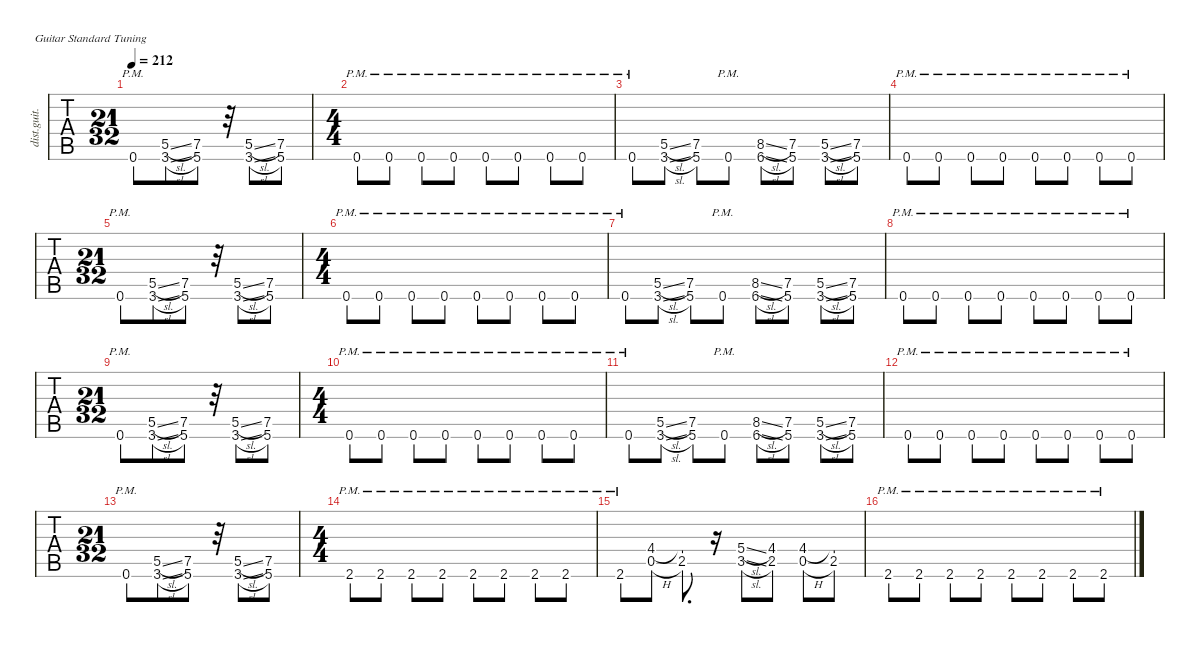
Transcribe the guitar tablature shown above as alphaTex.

\defaultSystemsLayout 4
\hideDynamics
\bracketExtendMode nobrackets
\track ("Rhythm Guitar (Kirk)" "dist.guit.") {defaultSystemsLayout 4 multiBarRest instrument distortionguitar}
\staff {tabs}
\tuning (E4 B3 G3 D3 A2 E2)
\ts (21 32)
\beaming (8 3 2)
\tempo 212
\clef g2
\scale
0.261077
\ks c
0.6{pm}.8{dy mf} (3.6{sl} 5.5{sl}).8 (7.5 5.6).8 r.32 (3.6{sl} 5.5{sl}).8 (7.5 5.6).8 |
\ts (4 4)
\beaming (8 2 2 2 2)
\scale
0.25071 0.6{pm}.8 0.6{pm}.8 0.6{pm}.8 0.6{pm}.8 0.6{pm}.8 0.6{pm}.8 0.6{pm}.8 0.6{pm}.8 |
\scale
0.231891 0.6{pm}.8 (3.6{sl} 5.5{sl}).8 (7.5 5.6).8 0.6{pm}.8 (6.6{sl acc #} 8.5{sl}).8 (7.5 5.6).8 (3.6{sl} 5.5{sl}).8 (7.5 5.6).8 |
\scale
0.255428 0.6{pm}.8 0.6{pm}.8 0.6{pm}.8 0.6{pm}.8 0.6{pm}.8 0.6{pm}.8 0.6{pm}.8 0.6{pm}.8 |
\ts (21 32)
\beaming (8 3 2)
\scale
0.26197 0.6{pm}.8 (3.6{sl} 5.5{sl}).8 (7.5 5.6).8 r.32 (3.6{sl} 5.5{sl}).8 (7.5 5.6).8 |
\ts (4 4)
\beaming (8 2 2 2 2)
\scale
0.25071 0.6{pm}.8 0.6{pm}.8 0.6{pm}.8 0.6{pm}.8 0.6{pm}.8 0.6{pm}.8 0.6{pm}.8 0.6{pm}.8 |
\scale
0.231891 0.6{pm}.8 (3.6{sl} 5.5{sl}).8 (7.5 5.6).8 0.6{pm}.8 (6.6{sl acc #} 8.5{sl}).8 (7.5 5.6).8 (3.6{sl} 5.5{sl}).8 (7.5 5.6).8 |
\scale
0.255428 0.6{pm}.8 0.6{pm}.8 0.6{pm}.8 0.6{pm}.8 0.6{pm}.8 0.6{pm}.8 0.6{pm}.8 0.6{pm}.8 |
\ts (21 32)
\beaming (8 3 2)
\scale
0.26197 0.6{pm}.8 (3.6{sl} 5.5{sl}).8 (7.5 5.6).8 r.32 (3.6{sl} 5.5{sl}).8 (7.5 5.6).8 |
\ts (4 4)
\beaming (8 2 2 2 2)
\scale
0.25071 0.6{pm}.8 0.6{pm}.8 0.6{pm}.8 0.6{pm}.8 0.6{pm}.8 0.6{pm}.8 0.6{pm}.8 0.6{pm}.8 |
\scale
0.231891 0.6{pm}.8 (3.6{sl} 5.5{sl}).8 (7.5 5.6).8 0.6{pm}.8 (6.6{sl acc #} 8.5{sl}).8 (7.5 5.6).8 (3.6{sl} 5.5{sl}).8 (7.5 5.6).8 |
\scale
0.255428 0.6{pm}.8 0.6{pm}.8 0.6{pm}.8 0.6{pm}.8 0.6{pm}.8 0.6{pm}.8 0.6{pm}.8 0.6{pm}.8 |
\ts (21 32)
\beaming (8 3 2)
\scale
0.26197 0.6{pm}.8 (3.6{sl} 5.5{sl}).8 (7.5 5.6).8 r.32 (3.6{sl} 5.5{sl}).8 (7.5 5.6).8 |
\ts (4 4)
\beaming (8 2 2 2 2)
\scale
0.25071 2.6{pm acc #}.8 2.6{pm acc #}.8 2.6{pm acc #}.8 2.6{pm acc #}.8 2.6{pm acc #}.8 2.6{pm acc #}.8 2.6{pm acc #}.8 2.6{pm acc #}.8 |
\scale
0.231891 2.6{pm acc #}.8 (4.4{acc #} 0.5{h}).8 (2.5 4.4{t acc #}).8{d} r.16 (3.5{sl} 5.4{sl}).8 (2.5 4.4{acc #}).8 (0.5{h} 4.4{acc #}).8 (2.5 4.4{t acc #}).8 |
\scale
0.255428 2.6{pm acc #}.8 2.6{pm acc #}.8 2.6{pm acc #}.8 2.6{pm acc #}.8 2.6{pm acc #}.8 2.6{pm acc #}.8 2.6{pm acc #}.8 2.6{pm acc #}.8
